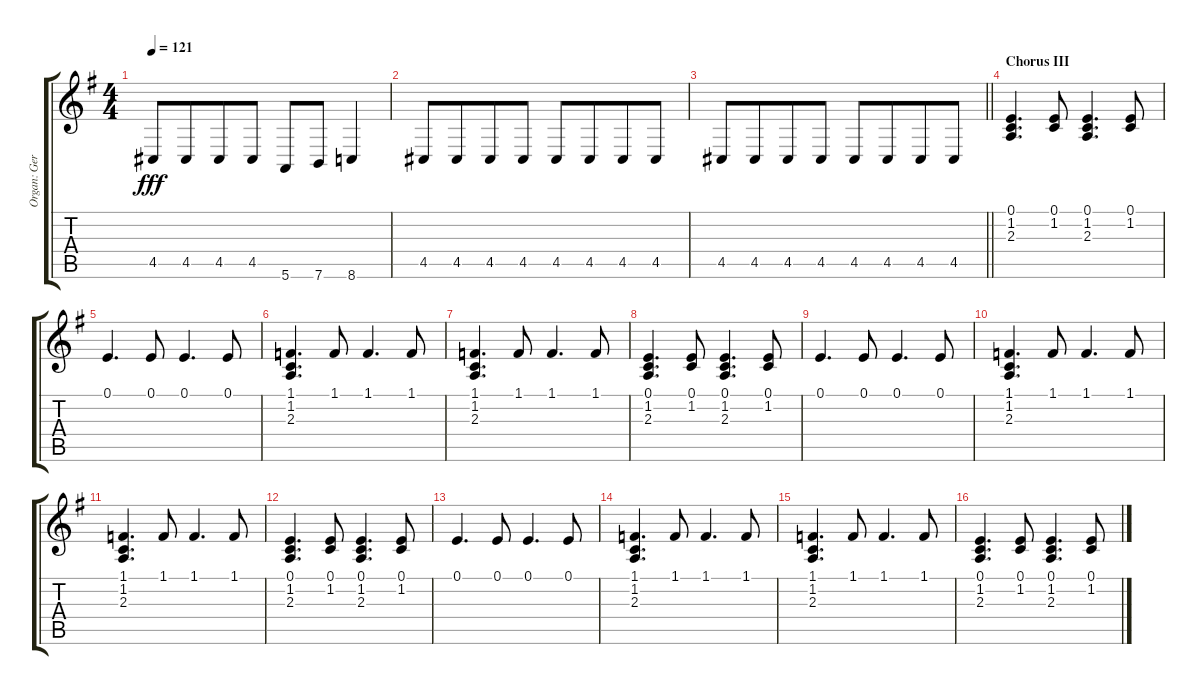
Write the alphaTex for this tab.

\track ("Organ: Gerald" "Organ: Ger") {instrument drawbarorgan}
\staff {score tabs}
\tuning (E4 B3 G3 D3 A2 E2) {hide}
\ts (4 4)
\tempo 121
\clef g2
\ks g
4.5.8{dy fff} 4.5.8{beam merge} 4.5.8 4.5.8 5.6.8 7.6.8{beam merge} 8.6.4 |
4.5.8 4.5.8{beam merge} 4.5.8 4.5.8 4.5.8 4.5.8{beam merge} 4.5.8 4.5.8 |
\barLineRight lightlight
4.5.8 4.5.8{beam merge} 4.5.8 4.5.8 4.5.8 4.5.8{beam merge} 4.5.8 4.5.8 |
\section ("" "Chorus III")
(0.1 1.2 2.3).4{d} (0.1 1.2).8 (0.1 1.2 2.3).4{d} (0.1 1.2).8 |
0.1.4{d} 0.1.8 0.1.4{d} 0.1.8 |
(1.1 1.2 2.3).4{d} 1.1.8 1.1.4{d} 1.1.8 |
(1.1 1.2 2.3).4{d} 1.1.8 1.1.4{d} 1.1.8 |
(0.1 1.2 2.3).4{d} (0.1 1.2).8 (0.1 1.2 2.3).4{d} (0.1 1.2).8 |
0.1.4{d} 0.1.8 0.1.4{d} 0.1.8 |
(1.1 1.2 2.3).4{d} 1.1.8 1.1.4{d} 1.1.8 |
(1.1 1.2 2.3).4{d} 1.1.8 1.1.4{d} 1.1.8 |
(0.1 1.2 2.3).4{d} (0.1 1.2).8 (0.1 1.2 2.3).4{d} (0.1 1.2).8 |
0.1.4{d} 0.1.8 0.1.4{d} 0.1.8 |
(1.1 1.2 2.3).4{d} 1.1.8 1.1.4{d} 1.1.8 |
(1.1 1.2 2.3).4{d} 1.1.8 1.1.4{d} 1.1.8 |
(0.1 1.2 2.3).4{d} (0.1 1.2).8 (0.1 1.2 2.3).4{d} (0.1 1.2).8
